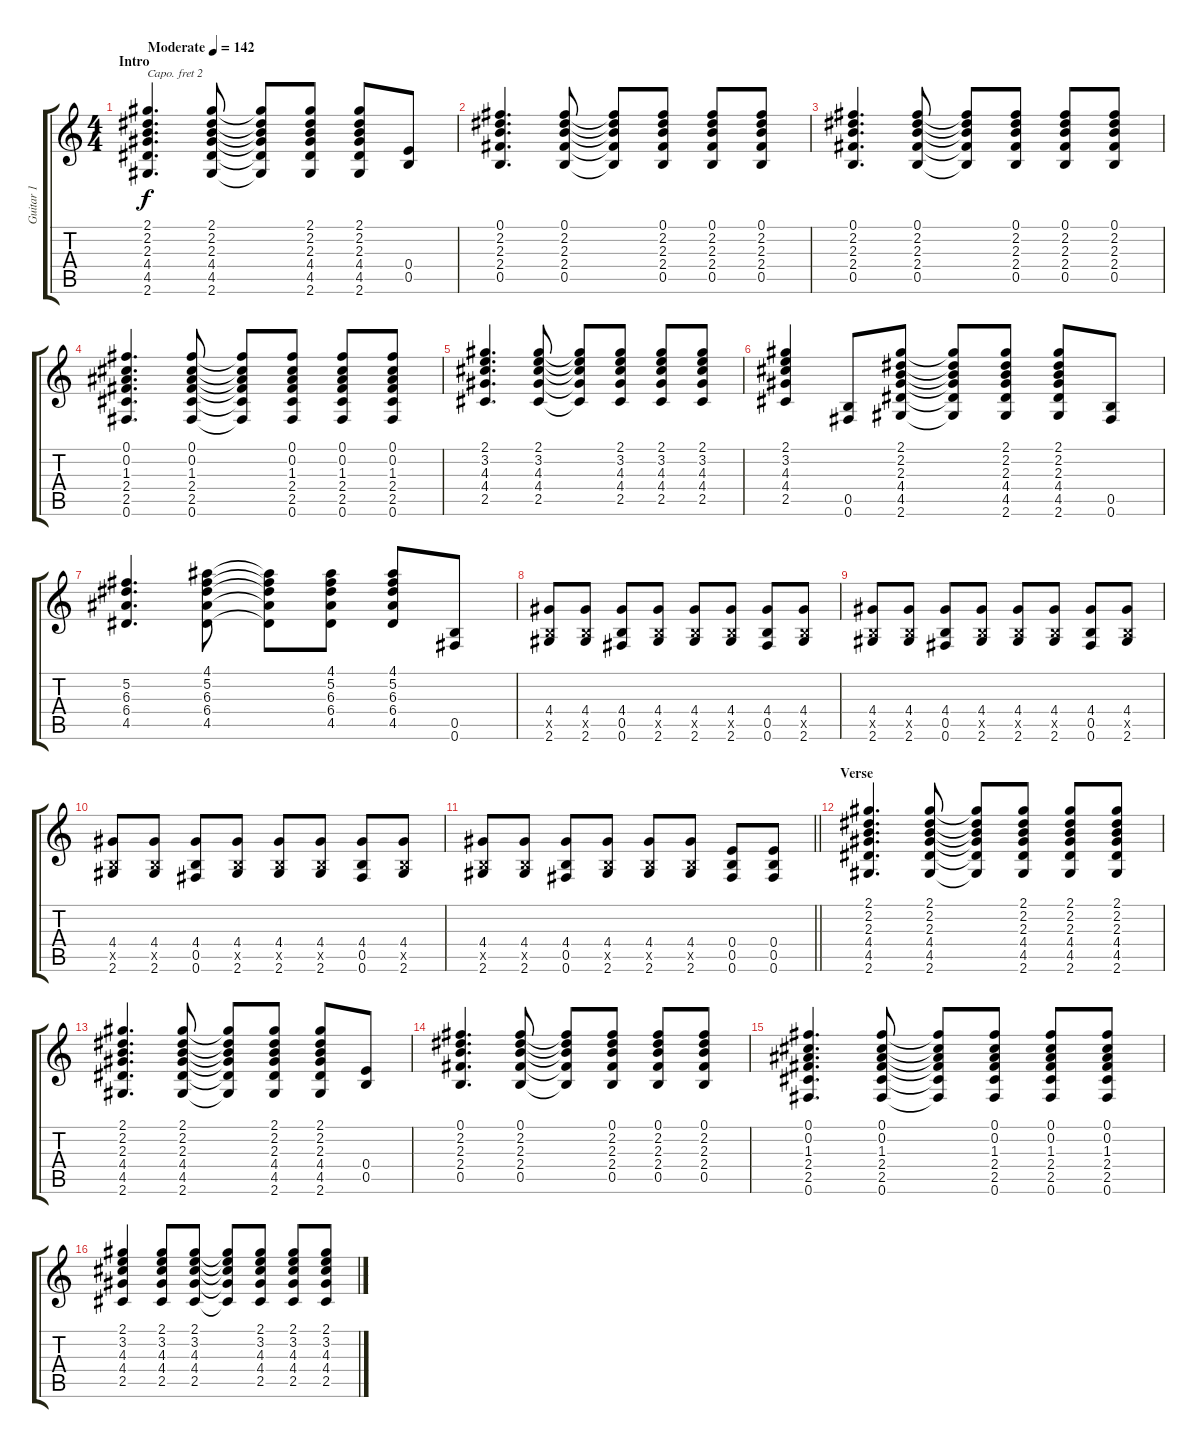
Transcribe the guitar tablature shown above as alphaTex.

\track ("Guitar 1" "Guitar 1") {instrument acousticguitarnylon}
\staff {score tabs}
\capo 2
\tuning (E4 B3 G3 D3 A2 E2) {hide}
\ts (4 4)
\section ("" "Intro")
\tempo (142 "Moderate")
\clef g2
\ks c
(2.1 2.2 2.3 4.4 4.5 2.6).4{d dy f instrument acousticguitarnylon} (2.1 2.2 2.3 4.4 4.5 2.6).8 (2.1{t} 2.2{t} 2.3{t} 4.4{t} 4.5{t} 2.6{t}).8 (2.1 2.2 2.3 4.4 4.5 2.6).8 (2.1 2.2 2.3 4.4 4.5 2.6).8 (0.4 0.5).8 |
(0.1 2.2 2.3 2.4 0.5).4{d} (0.1 2.2 2.3 2.4 0.5).8 (0.1{t} 2.2{t} 2.3{t} 2.4{t} 0.5{t}).8 (0.1 2.2 2.3 2.4 0.5).8 (0.1 2.2 2.3 2.4 0.5).8 (0.1 2.2 2.3 2.4 0.5).8 |
(0.1 2.2 2.3 2.4 0.5).4{d} (0.1 2.2 2.3 2.4 0.5).8 (0.1{t} 2.2{t} 2.3{t} 2.4{t} 0.5{t}).8 (0.1 2.2 2.3 2.4 0.5).8 (0.1 2.2 2.3 2.4 0.5).8 (0.1 2.2 2.3 2.4 0.5).8 |
(0.1 0.2 1.3 2.4 2.5 0.6).4{d} (0.1 0.2 1.3 2.4 2.5 0.6).8 (0.1{t} 0.2{t} 1.3{t} 2.4{t} 2.5{t} 0.6{t}).8 (0.1 0.2 1.3 2.4 2.5 0.6).8 (0.1 0.2 1.3 2.4 2.5 0.6).8 (0.1 0.2 1.3 2.4 2.5 0.6).8 |
(2.1 3.2 4.3 4.4 2.5).4{d} (2.1 3.2 4.3 4.4 2.5).8 (2.1{t} 3.2{t} 4.3{t} 4.4{t} 2.5{t}).8 (2.1 3.2 4.3 4.4 2.5).8 (2.1 3.2 4.3 4.4 2.5).8 (2.1 3.2 4.3 4.4 2.5).8 |
(2.1 3.2 4.3 4.4 2.5).4 (0.5 0.6).8 (2.1 2.2 2.3 4.4 4.5 2.6).8 (2.1{t} 2.2{t} 2.3{t} 4.4{t} 4.5{t} 2.6{t}).8 (2.1 2.2 2.3 4.4 4.5 2.6).8 (2.1 2.2 2.3 4.4 4.5 2.6).8 (0.5 0.6).8 |
(5.2 6.3 6.4 4.5).4{d} (4.1 5.2 6.3 6.4 4.5).8 (4.1{t} 5.2{t} 6.3{t} 6.4{t} 4.5{t}).8 (4.1 5.2 6.3 6.4 4.5).8 (4.1 5.2 6.3 6.4 4.5).8 (0.5 0.6).8 |
(4.4 0.5{x} 2.6).8 (4.4 0.5{x} 2.6).8 (4.4 0.5 0.6).8 (4.4 0.5{x} 2.6).8 (4.4 0.5{x} 2.6).8 (4.4 0.5{x} 2.6).8 (4.4 0.5 0.6).8 (4.4 0.5{x} 2.6).8 |
(4.4 0.5{x} 2.6).8 (4.4 0.5{x} 2.6).8 (4.4 0.5 0.6).8 (4.4 0.5{x} 2.6).8 (4.4 0.5{x} 2.6).8 (4.4 0.5{x} 2.6).8 (4.4 0.5 0.6).8 (4.4 0.5{x} 2.6).8 |
(4.4 0.5{x} 2.6).8 (4.4 0.5{x} 2.6).8 (4.4 0.5 0.6).8 (4.4 0.5{x} 2.6).8 (4.4 0.5{x} 2.6).8 (4.4 0.5{x} 2.6).8 (4.4 0.5 0.6).8 (4.4 0.5{x} 2.6).8 |
\barLineRight lightlight
(4.4 0.5{x} 2.6).8 (4.4 0.5{x} 2.6).8 (4.4 0.5 0.6).8 (4.4 0.5{x} 2.6).8 (4.4 0.5{x} 2.6).8 (4.4 0.5{x} 2.6).8 (0.4 0.5 0.6).8 (0.4 0.5 0.6).8 |
\section ("" "Verse")
(2.1 2.2 2.3 4.4 4.5 2.6).4{d} (2.1 2.2 2.3 4.4 4.5 2.6).8 (2.1{t} 2.2{t} 2.3{t} 4.4{t} 4.5{t} 2.6{t}).8 (2.1 2.2 2.3 4.4 4.5 2.6).8 (2.1 2.2 2.3 4.4 4.5 2.6).8 (2.1 2.2 2.3 4.4 4.5 2.6).8 |
(2.1 2.2 2.3 4.4 4.5 2.6).4{d} (2.1 2.2 2.3 4.4 4.5 2.6).8 (2.1{t} 2.2{t} 2.3{t} 4.4{t} 4.5{t} 2.6{t}).8 (2.1 2.2 2.3 4.4 4.5 2.6).8 (2.1 2.2 2.3 4.4 4.5 2.6).8 (0.4 0.5).8 |
(0.1 2.2 2.3 2.4 0.5).4{d} (0.1 2.2 2.3 2.4 0.5).8 (0.1{t} 2.2{t} 2.3{t} 2.4{t} 0.5{t}).8 (0.1 2.2 2.3 2.4 0.5).8 (0.1 2.2 2.3 2.4 0.5).8 (0.1 2.2 2.3 2.4 0.5).8 |
(0.1 0.2 1.3 2.4 2.5 0.6).4{d} (0.1 0.2 1.3 2.4 2.5 0.6).8 (0.1{t} 0.2{t} 1.3{t} 2.4{t} 2.5{t} 0.6{t}).8 (0.1 0.2 1.3 2.4 2.5 0.6).8 (0.1 0.2 1.3 2.4 2.5 0.6).8 (0.1 0.2 1.3 2.4 2.5 0.6).8 |
(2.1 3.2 4.3 4.4 2.5).4 (2.1 3.2 4.3 4.4 2.5).8 (2.1 3.2 4.3 4.4 2.5).8 (2.1{t} 3.2{t} 4.3{t} 4.4{t} 2.5{t}).8 (2.1 3.2 4.3 4.4 2.5).8 (2.1 3.2 4.3 4.4 2.5).8 (2.1 3.2 4.3 4.4 2.5).8
